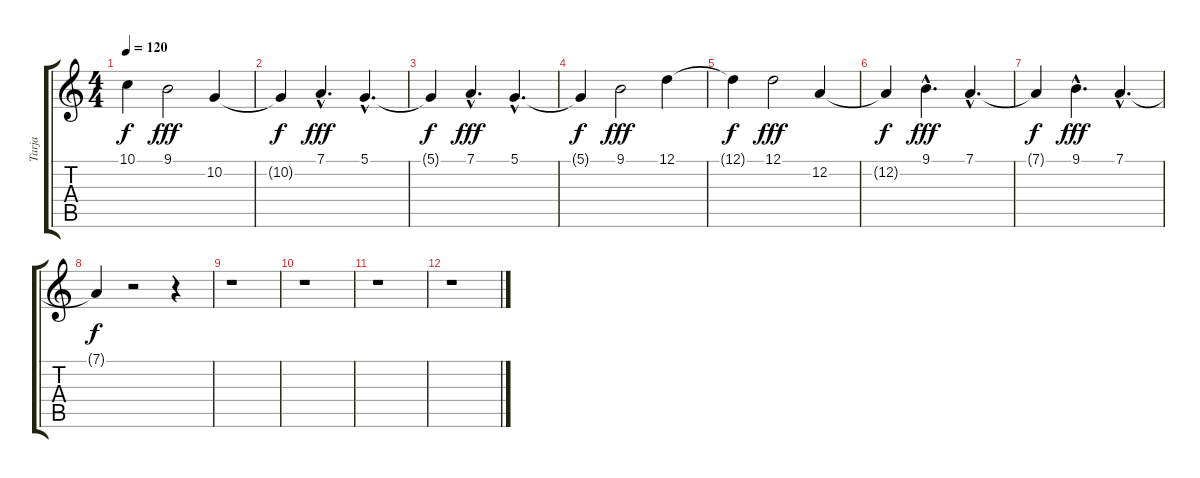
\track ("Tarja" "Tarja") {instrument lead6voice}
\staff {score tabs}
\tuning (D4 A3 F3 C3 G2 D2) {hide}
\ts (4 4)
\tempo 120
\clef g2
\ks c
10.1{t}.4{dy f} 9.1.2{dy fff} 10.2.4 |
10.2{t}.4{dy f} 7.1{hac}.4{d dy fff} 5.1{hac}.4{d} |
5.1{t}.4{dy f} 7.1{hac}.4{d dy fff} 5.1{hac}.4{d} |
5.1{t}.4{dy f} 9.1.2{dy fff volume 13} 12.1.4{volume 11} |
12.1{t}.4{dy f} 12.1.2{dy fff volume 10} 12.2.4{volume 8} |
12.2{t}.4{dy f} 9.1{hac}.4{d dy fff volume 6} 7.1{hac}.4{d volume 5} |
7.1{t}.4{dy f} 9.1{hac}.4{d dy fff volume 3} 7.1{hac}.4{d volume 2} |
7.1{t}.4{dy f} r.2 r.4 |
r.1 |
r.1 |
r.1 |
r.1
